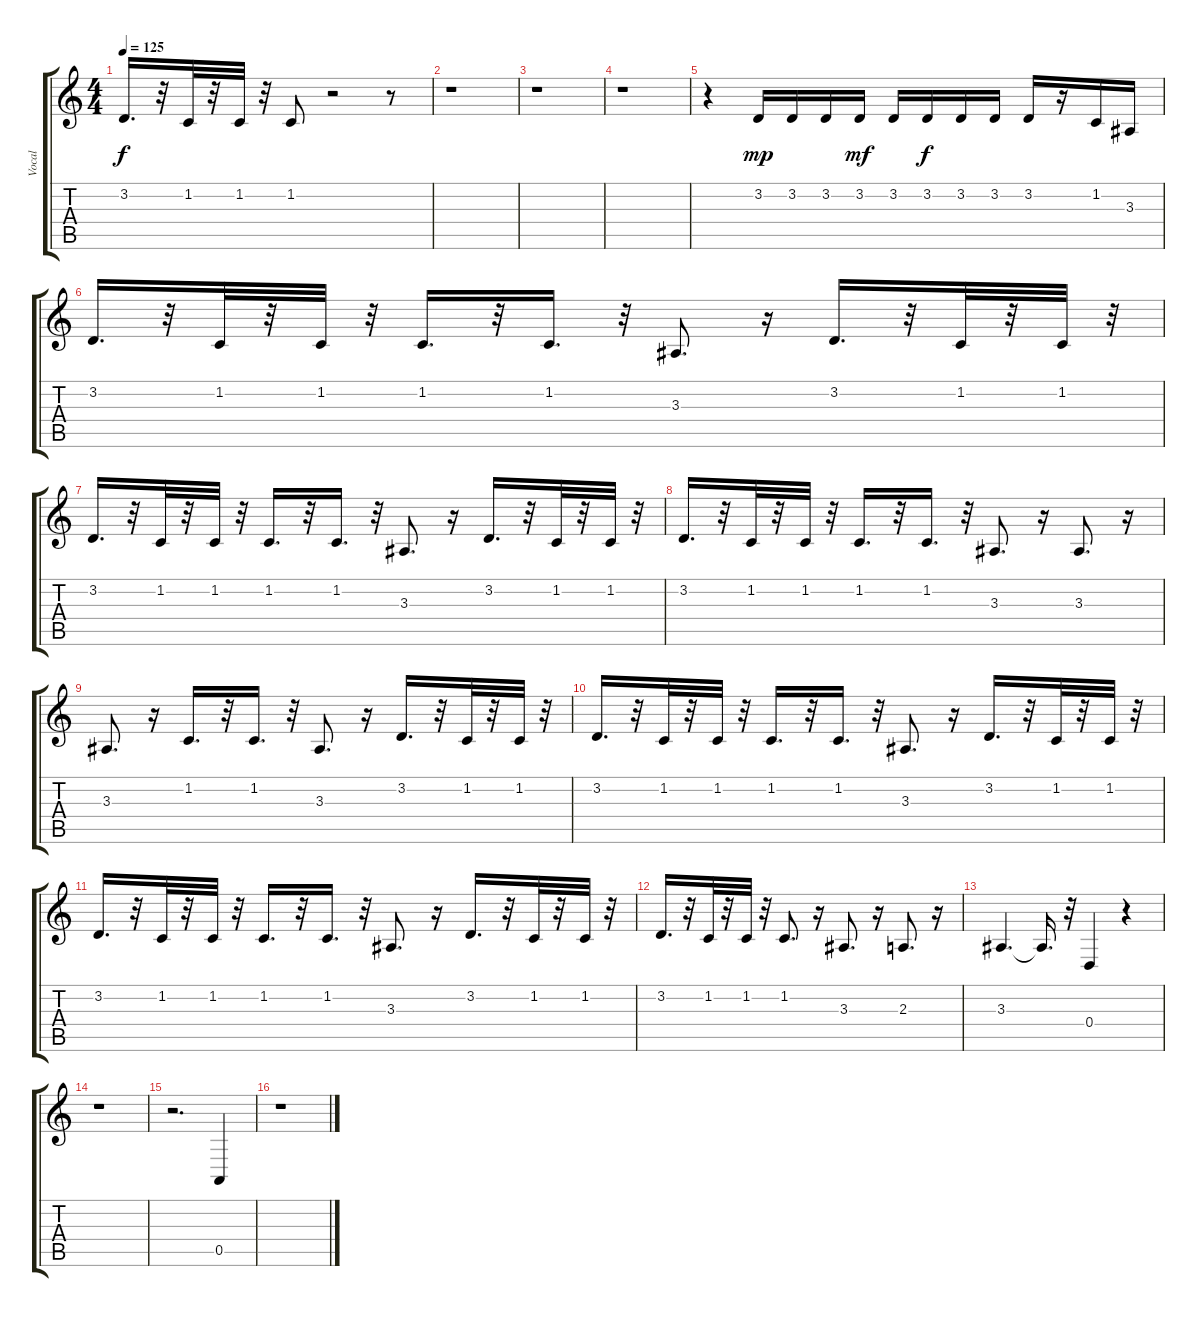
\track ("Vocal     " "Vocal     ") {instrument altosax}
\staff {score tabs}
\tuning (E4 B3 G3 D3 A2 E2) {hide}
\ts (4 4)
\tempo 125
\clef g2
\ks c
3.2.16{d dy f} r.32 1.2.32 r.32 1.2.32 r.32 1.2.8 r.2 r.8 |
r.1 |
r.1 |
r.1 |
r.4 3.2.16{dy mp} 3.2.16 3.2.16 3.2.16{dy mf} 3.2.16 3.2.16{dy f} 3.2.16 3.2.16 3.2.16 r.16 1.2.16 3.3.16 |
3.2.16{d} r.32 1.2.32 r.32 1.2.32 r.32 1.2.16{d} r.32 1.2.16{d} r.32 3.3.8{d} r.16 3.2.16{d} r.32 1.2.32 r.32 1.2.32 r.32 |
3.2.16{d} r.32 1.2.32 r.32 1.2.32 r.32 1.2.16{d} r.32 1.2.16{d} r.32 3.3.8{d} r.16 3.2.16{d} r.32 1.2.32 r.32 1.2.32 r.32 |
3.2.16{d} r.32 1.2.32 r.32 1.2.32 r.32 1.2.16{d} r.32 1.2.16{d} r.32 3.3.8{d} r.16 3.3.8{d} r.16 |
3.3.8{d} r.16 1.2.16{d} r.32 1.2.16{d} r.32 3.3.8{d} r.16 3.2.16{d} r.32 1.2.32 r.32 1.2.32 r.32 |
3.2.16{d} r.32 1.2.32 r.32 1.2.32 r.32 1.2.16{d} r.32 1.2.16{d} r.32 3.3.8{d} r.16 3.2.16{d} r.32 1.2.32 r.32 1.2.32 r.32 |
3.2.16{d} r.32 1.2.32 r.32 1.2.32 r.32 1.2.16{d} r.32 1.2.16{d} r.32 3.3.8{d} r.16 3.2.16{d} r.32 1.2.32 r.32 1.2.32 r.32 |
3.2.16{d} r.32 1.2.32 r.32 1.2.32 r.32 1.2.8{d} r.16 3.3.8{d} r.16 2.3.8{d} r.16 |
3.3.4{d} 3.3{t}.16{d} r.32 0.4.4 r.4 |
r.1 |
r.2{d} 0.5.4 |
r.1
